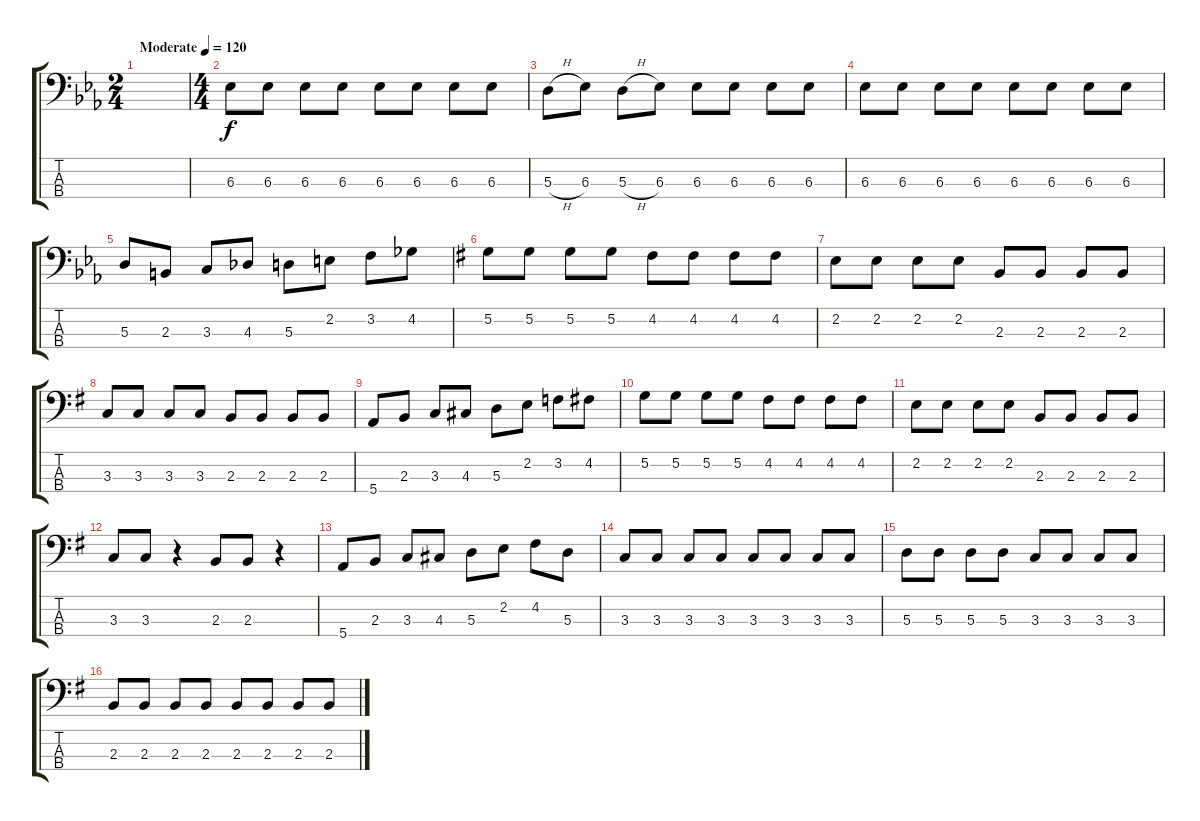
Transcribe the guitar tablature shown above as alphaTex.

\track "" {instrument electricbassfinger}
\staff {score tabs}
\tuning (G2 D2 A1 E1) {hide}
\ts (2 4)
\tempo (120 "Moderate")
\clef f4
\ks eb
|
\ts (4 4)
6.3.8 6.3.8 6.3.8 6.3.8 6.3.8 6.3.8 6.3.8 6.3.8 |
5.3{h}.8 6.3.8 5.3{h}.8 6.3.8 6.3.8 6.3.8 6.3.8 6.3.8 |
6.3.8 6.3.8 6.3.8 6.3.8 6.3.8 6.3.8 6.3.8 6.3.8 |
5.3.8 2.3.8 3.3.8 4.3.8 5.3.8 2.2.8 3.2.8 4.2.8 |
\ks g
5.2.8 5.2.8 5.2.8 5.2.8 4.2.8 4.2.8 4.2.8 4.2.8 |
2.2.8 2.2.8 2.2.8 2.2.8 2.3.8 2.3.8 2.3.8 2.3.8 |
3.3.8 3.3.8 3.3.8 3.3.8 2.3.8 2.3.8 2.3.8 2.3.8 |
5.4.8 2.3.8 3.3.8 4.3.8 5.3.8 2.2.8 3.2.8 4.2.8 |
5.2.8 5.2.8 5.2.8 5.2.8 4.2.8 4.2.8 4.2.8 4.2.8 |
2.2.8 2.2.8 2.2.8 2.2.8 2.3.8 2.3.8 2.3.8 2.3.8 |
3.3.8 3.3.8 r.4 2.3.8 2.3.8 r.4 |
5.4.8 2.3.8 3.3.8 4.3.8 5.3.8 2.2.8 4.2.8 5.3.8 |
3.3.8 3.3.8 3.3.8 3.3.8 3.3.8 3.3.8 3.3.8 3.3.8 |
5.3.8 5.3.8 5.3.8 5.3.8 3.3.8 3.3.8 3.3.8 3.3.8 |
2.3.8 2.3.8 2.3.8 2.3.8 2.3.8 2.3.8 2.3.8 2.3.8
